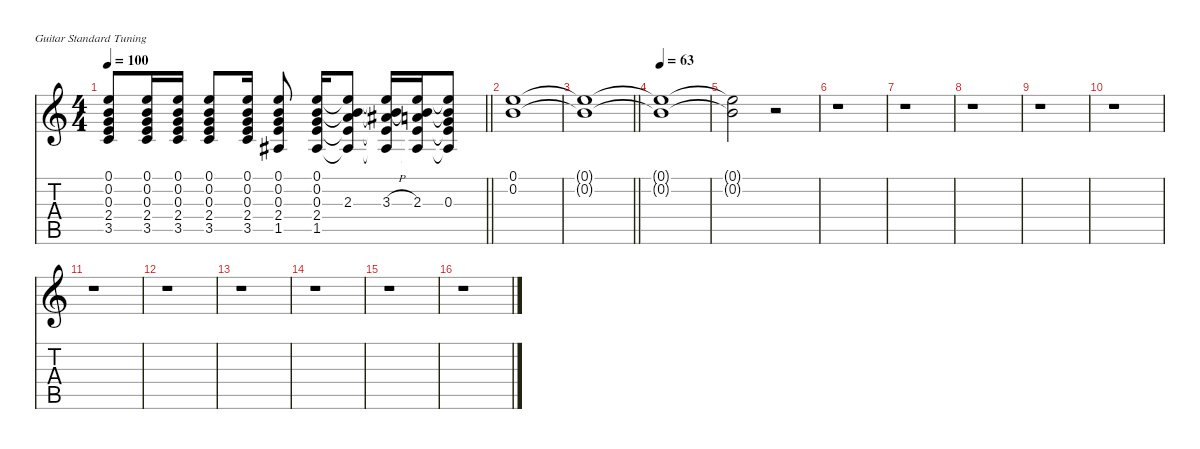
\defaultSystemsLayout 4
\hideDynamics
\bracketExtendMode nobrackets
\singleTrackTrackNamePolicy hidden
\multiTrackTrackNamePolicy hidden
\firstSystemTrackNameMode fullname
\firstSystemTrackNameOrientation horizontal
\otherSystemsTrackNameOrientation horizontal
\track ("Guitar" "dist.guit.") {instrument distortionguitar}
\staff {score tabs}
\tuning (E4 B3 G3 D3 A2 E2)
\ts (4 4)
\tempo 100
\clef g2
\barLineRight lightlight
\ks c
(0.1 0.2 0.3 2.4 3.5).8{dy f beam Up} (0.1 0.2 0.3 2.4 3.5).16{beam Up} (0.1 0.2 0.3 2.4 3.5).16{beam Up beam split} (0.1 0.2 0.3 2.4 3.5).8{beam Up beam merge} (0.1 0.2 0.3 2.4 3.5).16{beam Up beam split} (0.1 0.2 0.3 2.4 1.5{acc #}).8{beam Up beam split} (0.1 0.2 0.3 2.4 1.5{acc #}).16{beam Up beam merge} (0.1{t} 0.2{t} 2.3 2.4{t} 1.5{t acc #}).8{beam Up} (0.1{t} 0.2{t} 3.3{h acc #} 2.4{t} 1.5{t acc #}).16{beam Up beam merge} (0.1{t} 0.2{t} 2.3 2.4{t} 1.5{t acc #}).16{beam Up beam merge} (0.1{t} 0.2{t} 0.3 2.4{t} 1.5{t acc #}).8{beam Up} |
(0.1 0.2).1{dy mf beam Down} |
\barLineRight lightlight
(0.1{t} 0.2{t}).1{dy f beam Down} |
\tempo 63
\ks aminor
(0.1{t} 0.2{t}).1{beam Down} |
(0.2{t} 0.1{t}).2{beam Down} r.2{beam Down} |
r.1{beam Down} |
r.1{beam Down} |
r.1{beam Down} |
r.1{beam Down} |
r.1{beam Down} |
r.1{beam Down} |
r.1{beam Down} |
r.1{beam Down} |
r.1{beam Down} |
r.1{beam Down} |
r.1{beam Down}
